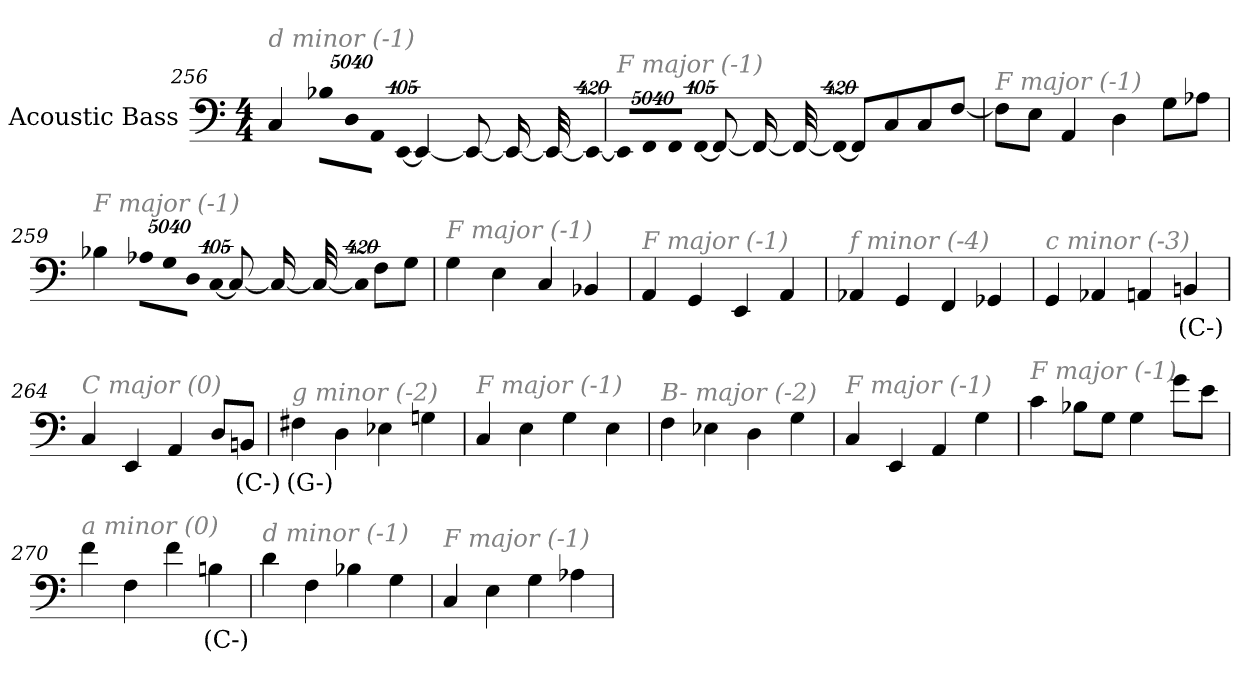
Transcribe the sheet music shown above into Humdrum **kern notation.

**kern	**text
*part1	*part1
*staff1	*staff1
*I"Acoustic Bass	*
*clefF4	*
*ITrd7c12	*
*k[]	*
*C:	*
*M4/4	*
=256	=256
!LO:TX:i:color=#808080:t=d minor (-1)	!
4CC	.
!LO:N:vis=8	!
40320%3347BB-XL	.
!LO:N:vis=8	!
40320%3347DD	.
!LO:N:vis=8	!
40320%3347AAAJ	.
!LO:N:vis=1024	!
[13440%13EEE	.
4EEE_	.
8EEE_	.
16EEE_	.
32EEE_	.
!LO:N:vis=1024%31	!
13440%407EEE_	.
=257	=257
!LO:TX:i:color=#808080:t=F major (-1)	!
!LO:N:vis=8	!
40320%3347EEEL]	.
!LO:N:vis=8	!
40320%3347FFF	.
!LO:N:vis=8	!
40320%3347FFFJ	.
!LO:N:vis=1024	!
[13440%13FFF	.
8FFF_	.
16FFF_	.
32FFF_	.
!LO:N:vis=1024%31	!
13440%407FFF_	.
8FFFL]	.
8CC	.
8CC	.
[8FFJ	.
=258	=258
!LO:TX:i:color=#808080:t=F major (-1)	!
8FFL]	.
8EEJ	.
4AAA	.
4DD	.
8GGL	.
8AA-XJ	.
=259	=259
!LO:TX:i:color=#808080:t=F major (-1)	!
4BB-X	.
!LO:N:vis=8	!
40320%3347AA-XL	.
!LO:N:vis=8	!
40320%3347GG	.
!LO:N:vis=8	!
40320%3347DDJ	.
!LO:N:vis=1024	!
[13440%13CC	.
8CC_	.
16CC_	.
32CC_	.
!LO:N:vis=1024%31	!
13440%407CC]	.
8FFL	.
8GGJ	.
=260	=260
!LO:TX:i:color=#808080:t=F major (-1)	!
4GG	.
4EE	.
4CC	.
4BBB-X	.
=261	=261
!LO:TX:i:color=#808080:t=F major (-1)	!
4AAA	.
4GGG	.
4EEE	.
4AAA	.
=262	=262
!LO:TX:i:color=#808080:t=f minor (-4)	!
4AAA-X	.
4GGG	.
4FFF	.
4GGG-X	.
=263	=263
!LO:TX:i:color=#808080:t=c minor (-3)	!
4GGG	.
4AAA-X	.
4AAAn	.
4BBBni	(C-)
=264	=264
!LO:TX:i:color=#808080:t=C major (0)	!
4CC	.
4EEE	.
4AAA	.
8DDL	.
8BBBniJ	(C-)
=265	=265
!LO:TX:i:color=#808080:t=g minor (-2)	!
4FF#Xi	(G-)
4DD	.
4EE-X	.
4GGn	.
=266	=266
!LO:TX:i:color=#808080:t=F major (-1)	!
4CC	.
4EE	.
4GG	.
4EE	.
=267	=267
!LO:TX:i:color=#808080:t=B- major (-2)	!
4FF	.
4EE-X	.
4DD	.
4GG	.
=268	=268
!LO:TX:i:color=#808080:t=F major (-1)	!
4CC	.
4EEE	.
4AAA	.
4GG	.
=269	=269
!LO:TX:i:color=#808080:t=F major (-1)	!
4C	.
8BB-XL	.
8GGJ	.
4GG	.
8GL	.
8EJ	.
=270	=270
!LO:TX:i:color=#808080:t=a minor (0)	!
4F	.
4FF	.
4F	.
4BBni	(C-)
=271	=271
!LO:TX:i:color=#808080:t=d minor (-1)	!
4D	.
4FF	.
4BB-X	.
4GG	.
=272	=272
!LO:TX:i:color=#808080:t=F major (-1)	!
4CC	.
4EE	.
4GG	.
4AA-X	.
=	=
*-	*-
